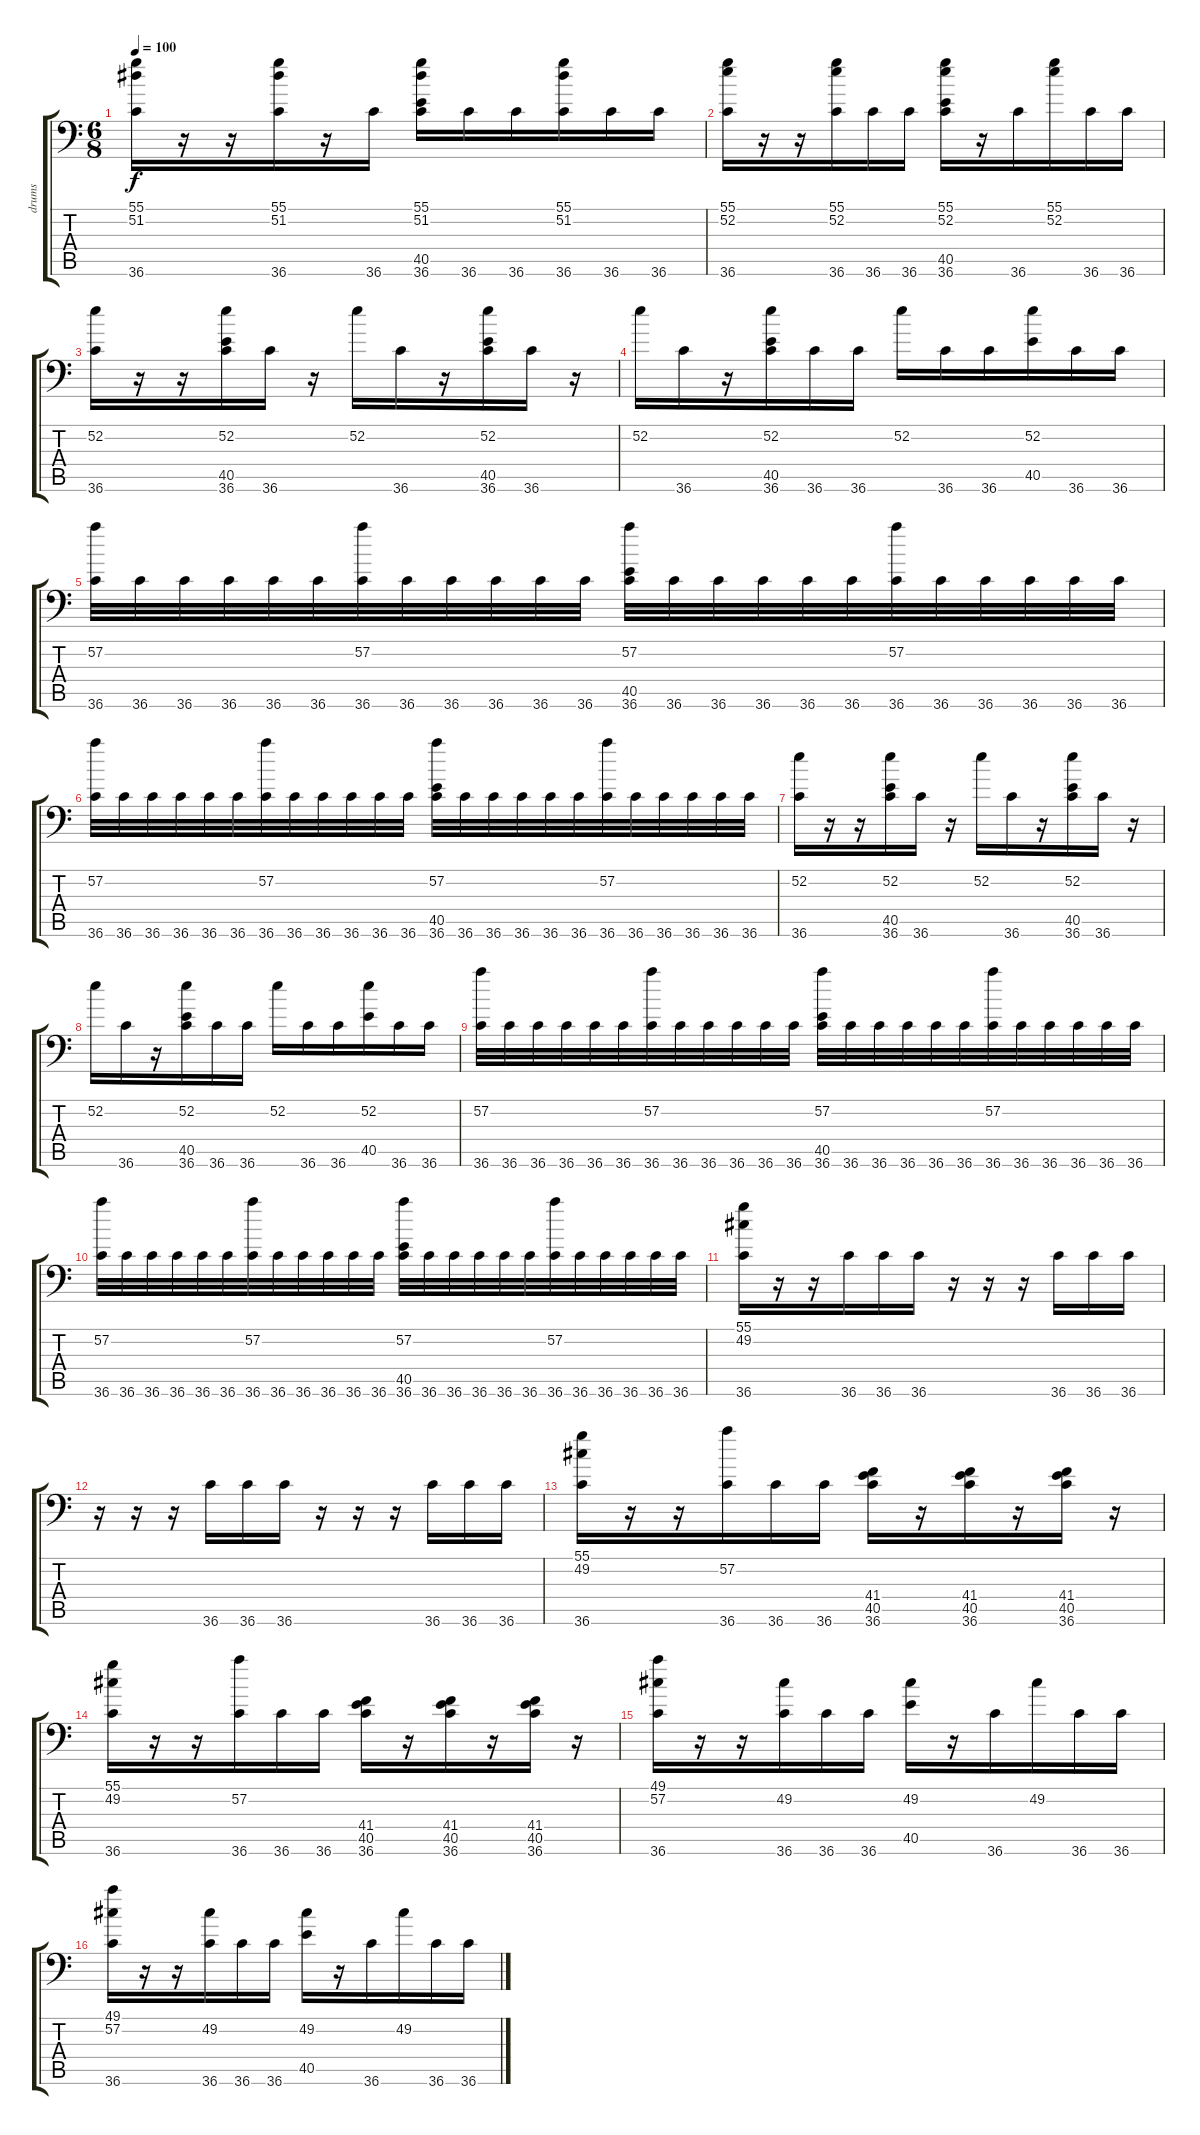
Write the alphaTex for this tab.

\track ("drums" "drums") {instrument acousticgrandpiano}
\staff {score tabs}
\tuning (C-1 C-1 C-1 C-1 C-1 C-1) {hide}
\ts (6 8)
\tempo 100
\clef f4
\ks c
(55.1 51.2 36.6).16{dy f} r.16 r.16 (55.1 51.2 36.6).16 r.16 36.6.16 (55.1 51.2 40.5 36.6).16 36.6.16 36.6.16 (55.1 51.2 36.6).16 36.6.16 36.6.16 |
(55.1 52.2 36.6).16 r.16 r.16 (55.1 52.2 36.6).16 36.6.16 36.6.16 (55.1 52.2 40.5 36.6).16 r.16 36.6.16 (55.1 52.2).16 36.6.16 36.6.16 |
(52.2 36.6).16 r.16 r.16 (52.2 40.5 36.6).16 36.6.16 r.16 52.2.16 36.6.16 r.16 (52.2 40.5 36.6).16 36.6.16 r.16 |
52.2.16 36.6.16 r.16 (52.2 40.5 36.6).16 36.6.16 36.6.16 52.2.16 36.6.16 36.6.16 (52.2 40.5).16 36.6.16 36.6.16 |
(57.2 36.6).32 36.6.32 36.6.32 36.6.32 36.6.32 36.6.32 (57.2 36.6).32 36.6.32 36.6.32 36.6.32 36.6.32 36.6.32 (57.2 40.5 36.6).32 36.6.32 36.6.32 36.6.32 36.6.32 36.6.32 (57.2 36.6).32 36.6.32 36.6.32 36.6.32 36.6.32 36.6.32 |
(57.2 36.6).32 36.6.32 36.6.32 36.6.32 36.6.32 36.6.32 (57.2 36.6).32 36.6.32 36.6.32 36.6.32 36.6.32 36.6.32 (57.2 40.5 36.6).32 36.6.32 36.6.32 36.6.32 36.6.32 36.6.32 (57.2 36.6).32 36.6.32 36.6.32 36.6.32 36.6.32 36.6.32 |
(52.2 36.6).16 r.16 r.16 (52.2 40.5 36.6).16 36.6.16 r.16 52.2.16 36.6.16 r.16 (52.2 40.5 36.6).16 36.6.16 r.16 |
52.2.16 36.6.16 r.16 (52.2 40.5 36.6).16 36.6.16 36.6.16 52.2.16 36.6.16 36.6.16 (52.2 40.5).16 36.6.16 36.6.16 |
(57.2 36.6).32 36.6.32 36.6.32 36.6.32 36.6.32 36.6.32 (57.2 36.6).32 36.6.32 36.6.32 36.6.32 36.6.32 36.6.32 (57.2 40.5 36.6).32 36.6.32 36.6.32 36.6.32 36.6.32 36.6.32 (57.2 36.6).32 36.6.32 36.6.32 36.6.32 36.6.32 36.6.32 |
(57.2 36.6).32 36.6.32 36.6.32 36.6.32 36.6.32 36.6.32 (57.2 36.6).32 36.6.32 36.6.32 36.6.32 36.6.32 36.6.32 (57.2 40.5 36.6).32 36.6.32 36.6.32 36.6.32 36.6.32 36.6.32 (57.2 36.6).32 36.6.32 36.6.32 36.6.32 36.6.32 36.6.32 |
(55.1 49.2 36.6).16 r.16 r.16 36.6.16 36.6.16 36.6.16 r.16 r.16 r.16 36.6.16 36.6.16 36.6.16 |
r.16 r.16 r.16 36.6.16 36.6.16 36.6.16 r.16 r.16 r.16 36.6.16 36.6.16 36.6.16 |
(55.1 49.2 36.6).16 r.16 r.16 (57.2 36.6).16 36.6.16 36.6.16 (41.4 40.5 36.6).16 r.16 (41.4 40.5 36.6).16 r.16 (41.4 40.5 36.6).16 r.16 |
(55.1 49.2 36.6).16 r.16 r.16 (57.2 36.6).16 36.6.16 36.6.16 (41.4 40.5 36.6).16 r.16 (41.4 40.5 36.6).16 r.16 (41.4 40.5 36.6).16 r.16 |
(49.1 57.2 36.6).16 r.16 r.16 (49.2 36.6).16 36.6.16 36.6.16 (49.2 40.5).16 r.16 36.6.16 49.2.16 36.6.16 36.6.16 |
(49.1 57.2 36.6).16 r.16 r.16 (49.2 36.6).16 36.6.16 36.6.16 (49.2 40.5).16 r.16 36.6.16 49.2.16 36.6.16 36.6.16
